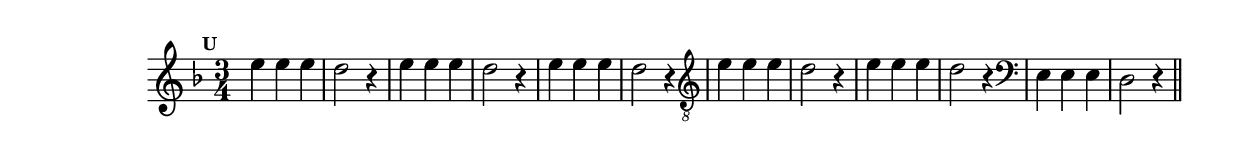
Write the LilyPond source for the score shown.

%% -*- coding: utf-8 -*-
\version "2.16.0"

%% \header { texidoc="Perguntas e Respostas"}

\relative c'' {

  \override Staff.TimeSignature #'style = #'()
  \time 3/4 
  \override Score.BarNumber #'transparent = ##t
  \override Score.RehearsalMark #'font-size = #-2
  \override Score.BarNumber #'transparent = ##t
  \set Score.markFormatter = #format-mark-numbers
  \key d \minor

  \mark 20

  %% CAVAQUINHO - BANJO
  \tag #'cv {
    e4 e e | d2 r4 
  }

  %% BANDOLIM
  \tag #'bd {
    e4 e e | d2 r4 
  }

  %% VIOLA
  \tag #'va {
    e4 e e | d2 r4 
  }

  %% VIOLÃO TENOR
  \tag #'vt {
    \clef "G_8"
    e,4 e e | d2 r4             
  }

  %% VIOLÃO
  \tag #'vi {
    \clef "G_8"
    e4 e e | d2 r4 
  }

  %% BAIXO - BAIXOLÃO
  \tag #'bx {
    \clef bass
    e,4 e e | d2 r4              
  }


  %% END DOCUMENT
  \bar "||"
}
